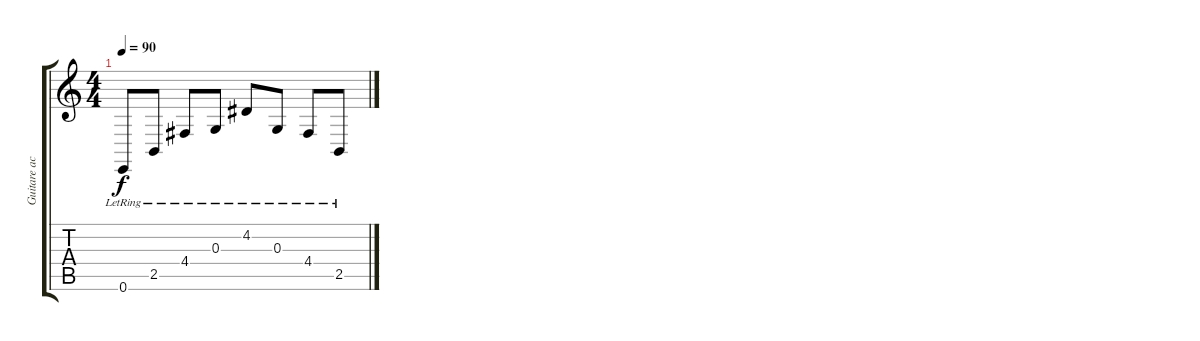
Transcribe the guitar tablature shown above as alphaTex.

\track ("Guitare acoustique" "Guitare ac") {instrument harpsichord}
\staff {score tabs}
\tuning (E4 B3 G3 D3 A2 E2) {hide}
\ts (4 4)
\tempo 90
\clef g2
\ks c
0.6{lr}.8{dy f} 2.5{lr}.8 4.4{lr}.8 0.3{lr}.8 4.2{lr}.8 0.3{lr}.8 4.4{lr}.8 2.5{lr}.8
